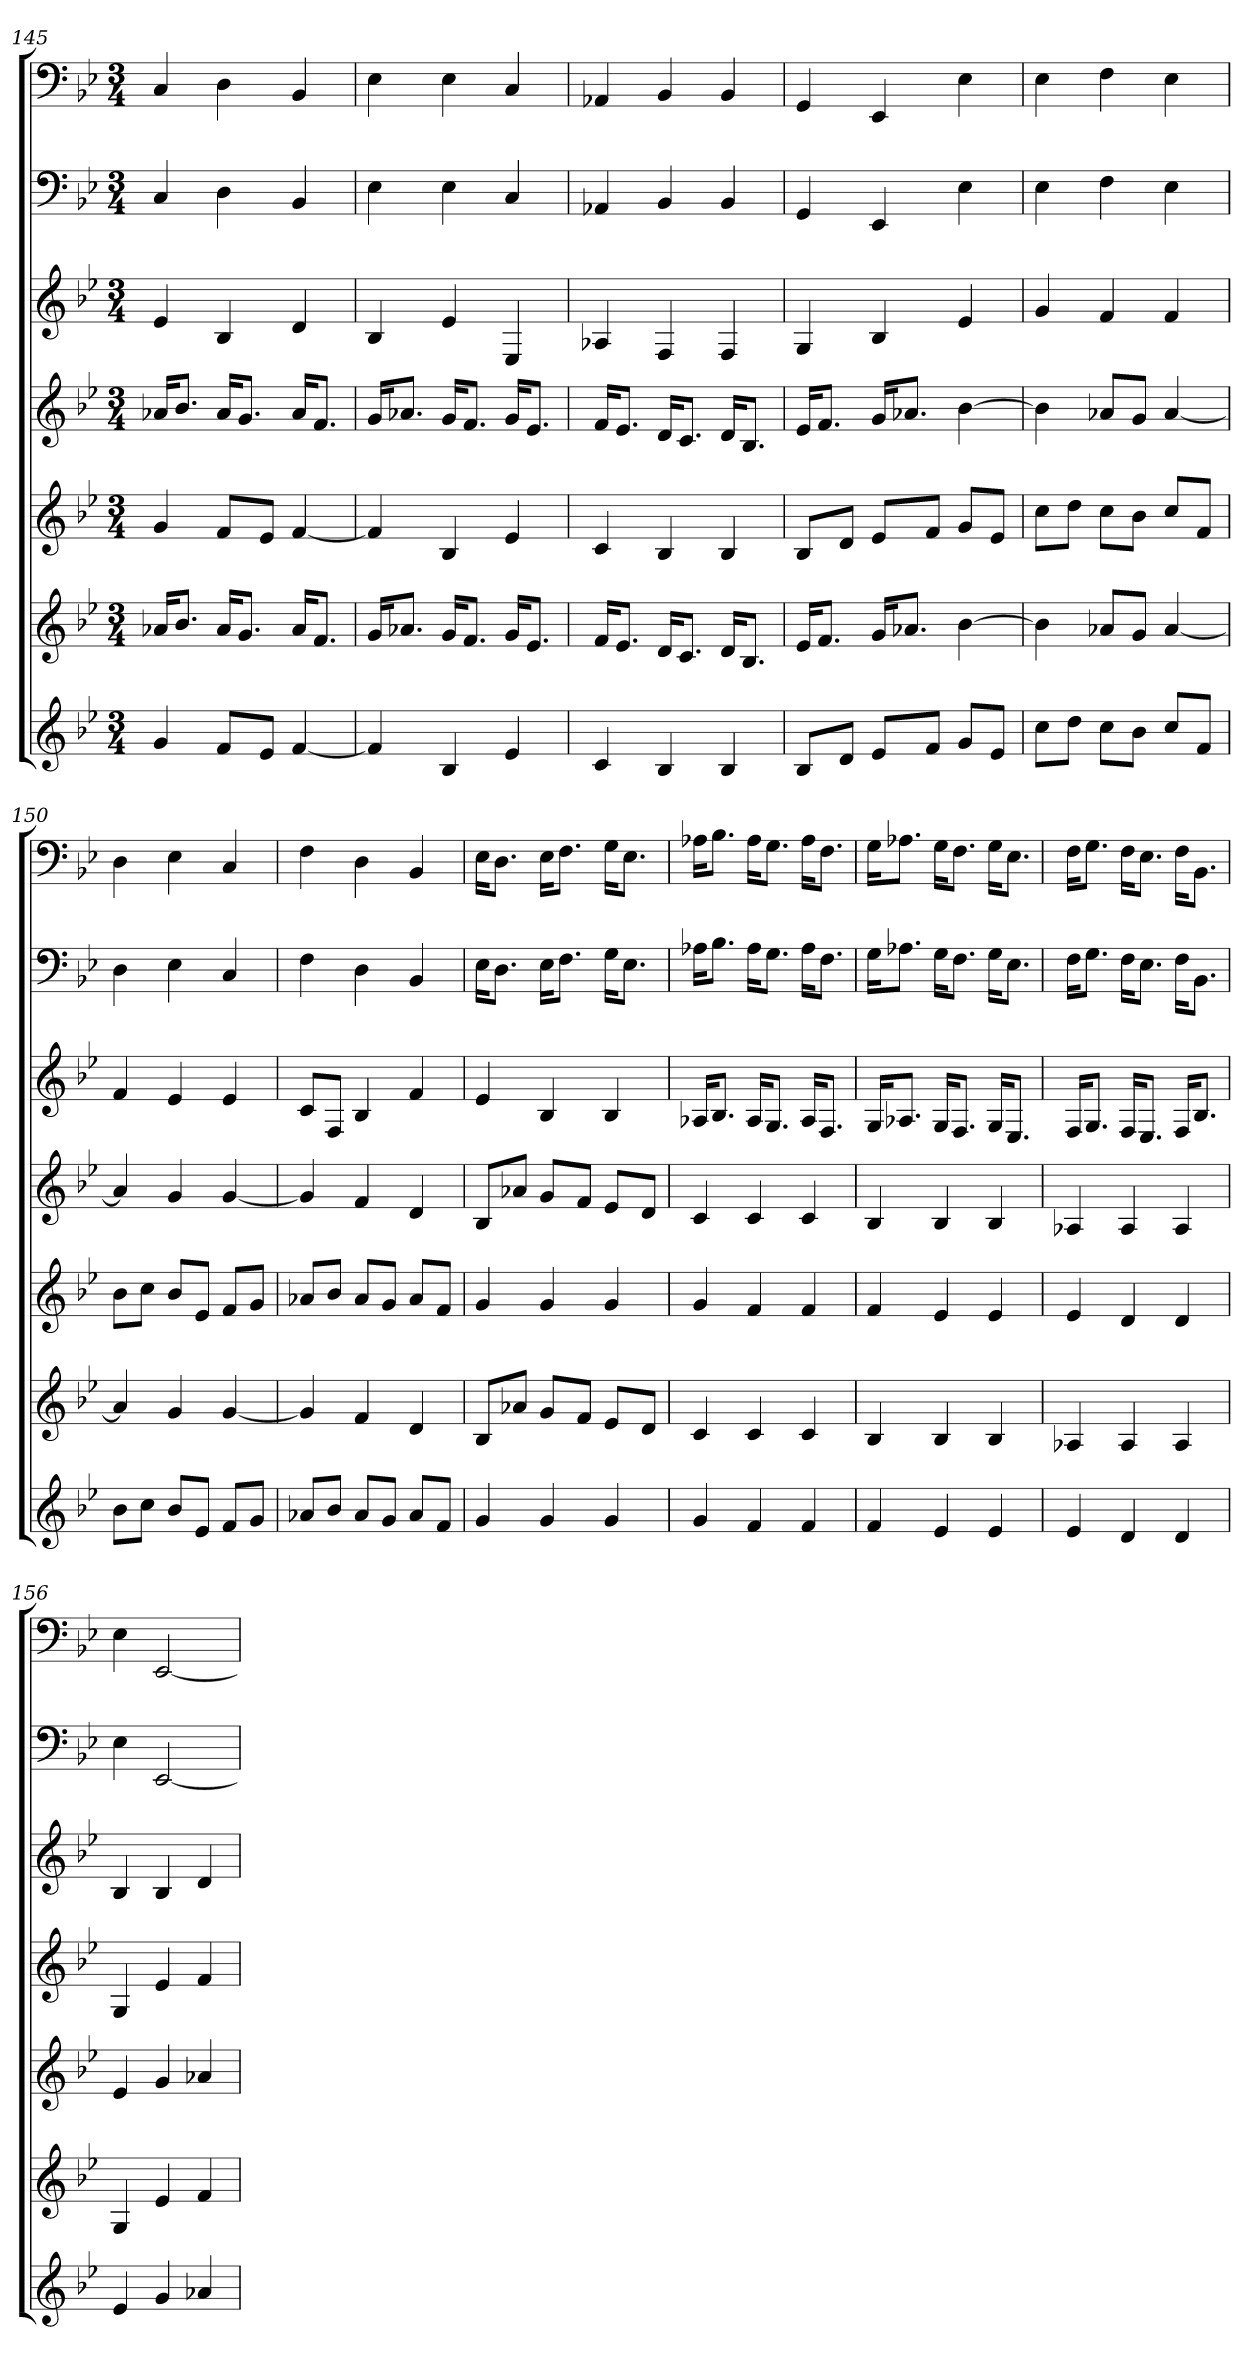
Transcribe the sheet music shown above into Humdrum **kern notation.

**kern	**kern	**kern	**kern	**kern	**kern	**kern
*part7	*part6	*part5	*part4	*part3	*part2	*part1
*staff7	*staff6	*staff5	*staff4	*staff3	*staff2	*staff1
*k[b-e-]	*k[b-e-]	*k[b-e-]	*k[b-e-]	*k[b-e-]	*k[b-e-]	*k[b-e-]
*B-:	*B-:	*B-:	*B-:	*B-:	*B-:	*B-:
*M3/4	*M3/4	*M3/4	*M3/4	*M3/4	*M3/4	*M3/4
=145	=145	=145	=145	=145	=145	=145
4g	16a-XKL	4g	16a-XKL	4e-	4C	4C
.	8.b-J	.	8.b-J	.	.	.
8fL	16a-KL	8fL	16a-KL	4B-	4D	4D
.	8.gJ	.	8.gJ	.	.	.
8e-J	.	8e-J	.	.	.	.
[4f	16a-KL	[4f	16a-KL	4d	4BB-	4BB-
.	8.fJ	.	8.fJ	.	.	.
=146	=146	=146	=146	=146	=146	=146
4f]	16gKL	4f]	16gKL	4B-	4E-	4E-
.	8.a-XJ	.	8.a-XJ	.	.	.
4B-	16gKL	4B-	16gKL	4e-	4E-	4E-
.	8.fJ	.	8.fJ	.	.	.
4e-	16gKL	4e-	16gKL	4E-	4C	4C
.	8.e-J	.	8.e-J	.	.	.
=147	=147	=147	=147	=147	=147	=147
4c	16fKL	4c	16fKL	4A-X	4AA-X	4AA-X
.	8.e-J	.	8.e-J	.	.	.
4B-	16dKL	4B-	16dKL	4F	4BB-	4BB-
.	8.cJ	.	8.cJ	.	.	.
4B-	16dKL	4B-	16dKL	4F	4BB-	4BB-
.	8.B-J	.	8.B-J	.	.	.
=148	=148	=148	=148	=148	=148	=148
8B-L	16e-KL	8B-L	16e-KL	4G	4GG	4GG
.	8.fJ	.	8.fJ	.	.	.
8dJ	.	8dJ	.	.	.	.
8e-L	16gKL	8e-L	16gKL	4B-	4EE-	4EE-
.	8.a-XJ	.	8.a-XJ	.	.	.
8fJ	.	8fJ	.	.	.	.
8gL	[4b-	8gL	[4b-	4e-	4E-	4E-
8e-J	.	8e-J	.	.	.	.
=149	=149	=149	=149	=149	=149	=149
8ccL	4b-]	8ccL	4b-]	4g	4E-	4E-
8ddJ	.	8ddJ	.	.	.	.
8ccL	8a-XL	8ccL	8a-XL	4f	4F	4F
8b-J	8gJ	8b-J	8gJ	.	.	.
8ccL	[4a-	8ccL	[4a-	4f	4E-	4E-
8fJ	.	8fJ	.	.	.	.
=150	=150	=150	=150	=150	=150	=150
8b-L	4a-]	8b-L	4a-]	4f	4D	4D
8ccJ	.	8ccJ	.	.	.	.
8b-L	4g	8b-L	4g	4e-	4E-	4E-
8e-J	.	8e-J	.	.	.	.
8fL	[4g	8fL	[4g	4e-	4C	4C
8gJ	.	8gJ	.	.	.	.
=151	=151	=151	=151	=151	=151	=151
8a-XL	4g]	8a-XL	4g]	8cL	4F	4F
8b-J	.	8b-J	.	8FJ	.	.
8a-L	4f	8a-L	4f	4B-	4D	4D
8gJ	.	8gJ	.	.	.	.
8a-L	4d	8a-L	4d	4f	4BB-	4BB-
8fJ	.	8fJ	.	.	.	.
=152	=152	=152	=152	=152	=152	=152
4g	8B-L	4g	8B-L	4e-	16E-KL	16E-KL
.	.	.	.	.	8.DJ	8.DJ
.	8a-XJ	.	8a-XJ	.	.	.
4g	8gL	4g	8gL	4B-	16E-KL	16E-KL
.	.	.	.	.	8.FJ	8.FJ
.	8fJ	.	8fJ	.	.	.
4g	8e-L	4g	8e-L	4B-	16GKL	16GKL
.	.	.	.	.	8.E-J	8.E-J
.	8dJ	.	8dJ	.	.	.
=153	=153	=153	=153	=153	=153	=153
4g	4c	4g	4c	16A-XKL	16A-XKL	16A-XKL
.	.	.	.	8.B-J	8.B-J	8.B-J
4f	4c	4f	4c	16A-KL	16A-KL	16A-KL
.	.	.	.	8.GJ	8.GJ	8.GJ
4f	4c	4f	4c	16A-KL	16A-KL	16A-KL
.	.	.	.	8.FJ	8.FJ	8.FJ
=154	=154	=154	=154	=154	=154	=154
4f	4B-	4f	4B-	16GKL	16GKL	16GKL
.	.	.	.	8.A-XJ	8.A-XJ	8.A-XJ
4e-	4B-	4e-	4B-	16GKL	16GKL	16GKL
.	.	.	.	8.FJ	8.FJ	8.FJ
4e-	4B-	4e-	4B-	16GKL	16GKL	16GKL
.	.	.	.	8.E-J	8.E-J	8.E-J
=155	=155	=155	=155	=155	=155	=155
4e-	4A-X	4e-	4A-X	16FKL	16FKL	16FKL
.	.	.	.	8.GJ	8.GJ	8.GJ
4d	4A-	4d	4A-	16FKL	16FKL	16FKL
.	.	.	.	8.E-J	8.E-J	8.E-J
4d	4A-	4d	4A-	16FKL	16FKL	16FKL
.	.	.	.	8.B-J	8.BB-J	8.BB-J
=156	=156	=156	=156	=156	=156	=156
4e-	4G	4e-	4G	4B-	4E-	4E-
4g	4e-	4g	4e-	4B-	[2EE-	[2EE-
4a-X	4f	4a-X	4f	4d	.	.
=	=	=	=	=	=	=
*-	*-	*-	*-	*-	*-	*-
